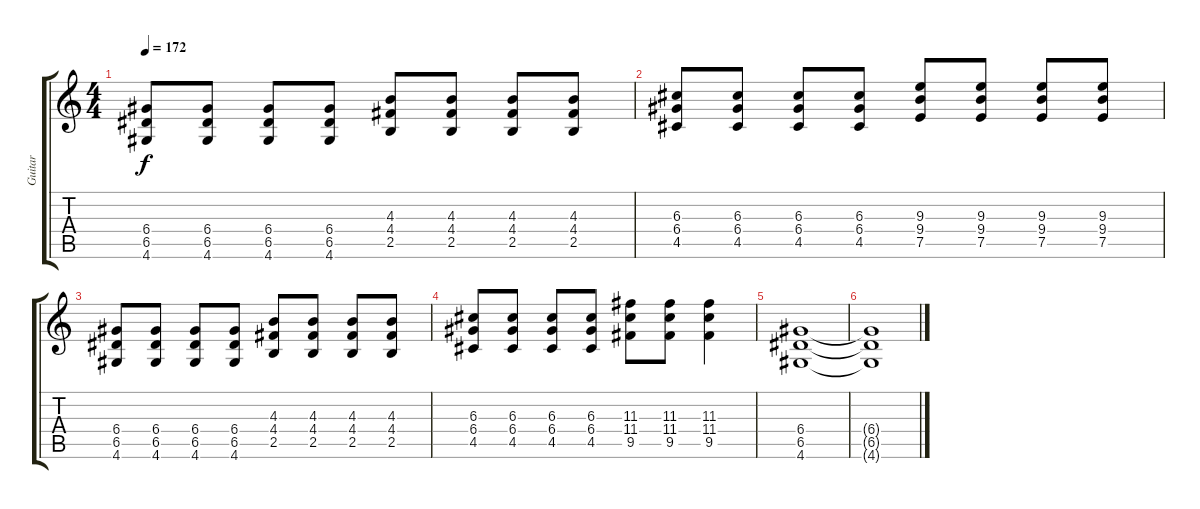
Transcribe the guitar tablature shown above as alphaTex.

\track ("Guitar" "Guitar") {instrument distortionguitar}
\staff {score tabs}
\tuning (E4 B3 G3 D3 A2 E2) {hide}
\ts (4 4)
\tempo 172
\clef g2
\ks c
(6.4 6.5 4.6).8{dy f} (6.4 6.5 4.6).8 (6.4 6.5 4.6).8 (6.4 6.5 4.6).8 (4.3 4.4 2.5).8 (4.3 4.4 2.5).8 (4.3 4.4 2.5).8 (4.3 4.4 2.5).8 |
(6.3 6.4 4.5).8 (6.3 6.4 4.5).8 (6.3 6.4 4.5).8 (6.3 6.4 4.5).8 (9.3 9.4 7.5).8 (9.3 9.4 7.5).8 (9.3 9.4 7.5).8 (9.3 9.4 7.5).8 |
(6.4 6.5 4.6).8 (6.4 6.5 4.6).8 (6.4 6.5 4.6).8 (6.4 6.5 4.6).8 (4.3 4.4 2.5).8 (4.3 4.4 2.5).8 (4.3 4.4 2.5).8 (4.3 4.4 2.5).8 |
(6.3 6.4 4.5).8 (6.3 6.4 4.5).8 (6.3 6.4 4.5).8 (6.3 6.4 4.5).8 (11.3 11.4 9.5).8 (11.3 11.4 9.5).8 (11.3 11.4 9.5).4 |
(6.4 6.5 4.6).1 |
(6.4{t} 6.5{t} 4.6{t}).1
